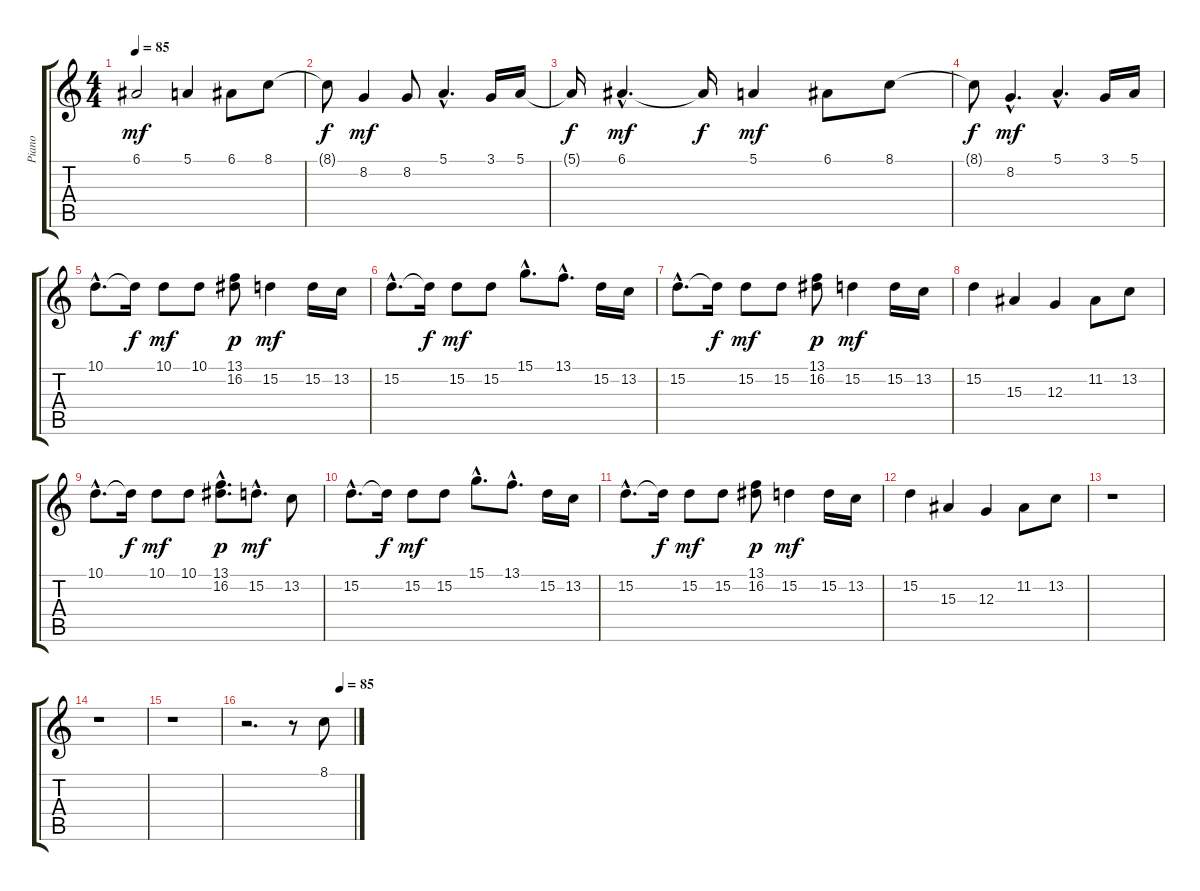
\track ("Piano" "Piano") {instrument rockorgan}
\staff {score tabs}
\tuning (E4 B3 G3 D3 A2 E2) {hide}
\ts (4 4)
\tempo 85
\clef g2
\ks c
6.1.2{dy mf} 5.1.4 6.1.8 8.1.8 |
8.1{t}.8{dy f} 8.2.4{dy mf} 8.2.8 5.1{hac}.4{d} 3.1.16 5.1.16 |
5.1{t}.16{dy f} 6.1{hac}.4{d dy mf} 6.1{t}.16{dy f} 5.1.4{dy mf} 6.1.8 8.1.8 |
8.1{t}.8{dy f} 8.2{hac}.4{d dy mf} 5.1{hac}.4{d} 3.1.16 5.1.16 |
10.1{hac}.8{d} 10.1{t}.16{dy f} 10.1.8{dy mf} 10.1.8 (13.1 16.2).8{dy p} 15.2.4{dy mf} 15.2.16 13.2.16 |
15.2{hac}.8{d} 15.2{t}.16{dy f} 15.2.8{dy mf} 15.2.8 15.1{hac}.8{d} 13.1{hac}.8{d} 15.2.16 13.2.16 |
15.2{hac}.8{d} 15.2{t}.16{dy f} 15.2.8{dy mf} 15.2.8 (13.1 16.2).8{dy p} 15.2.4{dy mf} 15.2.16 13.2.16 |
15.2.4 15.3.4 12.3.4 11.2.8 13.2.8 |
10.1{hac}.8{d} 10.1{t}.16{dy f} 10.1.8{dy mf} 10.1.8 (13.1{hac} 16.2{hac}).8{d dy p} 15.2{hac}.8{d dy mf} 13.2.8 |
15.2{hac}.8{d} 15.2{t}.16{dy f} 15.2.8{dy mf} 15.2.8 15.1{hac}.8{d} 13.1{hac}.8{d} 15.2.16 13.2.16 |
15.2{hac}.8{d} 15.2{t}.16{dy f} 15.2.8{dy mf} 15.2.8 (13.1 16.2).8{dy p} 15.2.4{dy mf} 15.2.16 13.2.16 |
15.2.4 15.3.4 12.3.4 11.2.8 13.2.8 |
r.1 |
r.1 |
r.1 |
\tempo (85 0.875)
r.2{d} r.8 8.1.8
